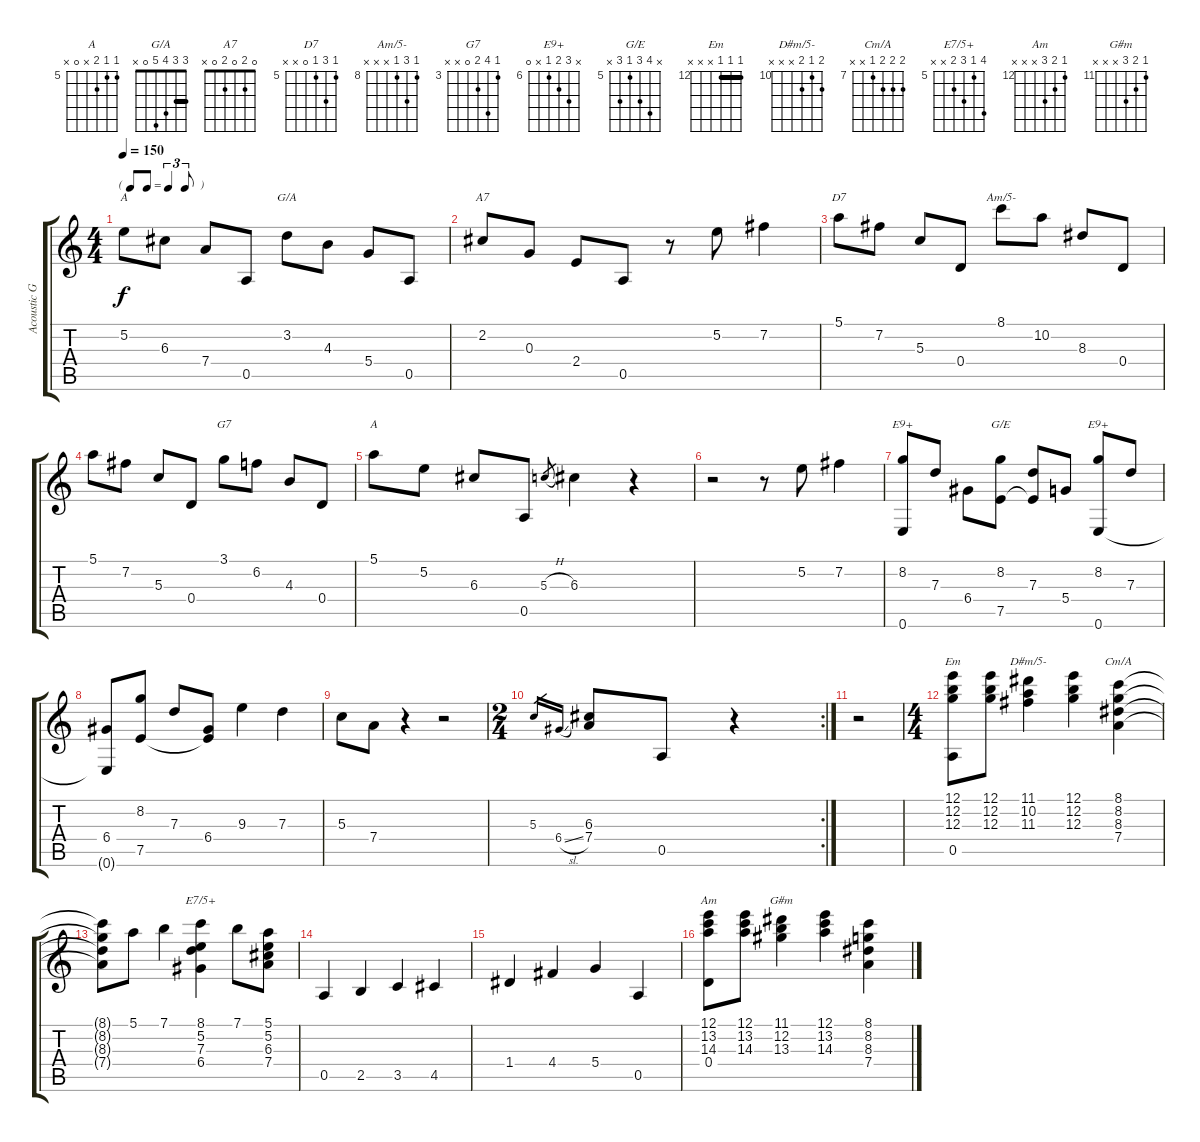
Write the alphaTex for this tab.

\track ("Acoustic Guitar" "Acoustic G") {instrument acousticguitarnylon}
\staff {score tabs}
\tuning (E4 B3 G3 D3 A2 E2) {hide}
\chord ("A" 5 5 6 7 0 x) {firstfret 5 barre 5}
\chord ("G/A" 3 3 4 5 0 x) {barre 3}
\chord ("A7" 0 2 0 2 0 x)
\chord ("D7" 5 7 5 0 x x) {firstfret 5}
\chord ("Am/5-" 8 10 8 x x x) {firstfret 8}
\chord ("G7" 3 6 4 0 x x) {firstfret 3}
\chord ("A" 5 5 6 x 0 x) {firstfret 5}
\chord ("E9+" x 8 7 6 7 0) {firstfret 6}
\chord ("G/E" x 8 7 5 7 x) {firstfret 5}
\chord ("E9+" x 8 7 6 x 0) {firstfret 6}
\chord ("Em" 12 12 12 x x x) {firstfret 12 barre 12}
\chord ("D#m/5-" 11 10 11 x x x) {firstfret 10}
\chord ("Cm/A" 8 8 8 7 x x) {firstfret 7}
\chord ("E7/5+" 8 5 7 6 x x) {firstfret 5}
\chord ("Am" 12 13 14 x x x) {firstfret 12}
\chord ("G#m" 11 12 13 x x x) {firstfret 11}
\ts (4 4)
\tf triplet8th
\tempo 150
\clef g2
\ks c
5.2.8{ch "A" dy f} 6.3.8 7.4.8 0.5.8 3.2.8{ch "G/A"} 4.3.8 5.4.8 0.5.8 |
2.2.8{ch "A7"} 0.3.8 2.4.8 0.5.8 r.8 5.2.8 7.2.4 |
5.1.8{ch "D7"} 7.2.8 5.3.8 0.4.8 8.1.8{ch "Am/5-"} 10.2.8 8.3.8 0.4.8 |
5.1.8 7.2.8 5.3.8 0.4.8 3.1.8{ch "G7"} 6.2.8 4.3.8 0.4.8 |
5.1.8{ch "A"} 5.2.8 6.3.8 0.5.8 5.3{h}.8{gr} 6.3.4 r.4 |
r.2 r.8 5.2.8 7.2.4 |
(8.2 0.6).8{ch "E9+"} 7.3.8 6.4.8 (8.2 7.5).8{ch "G/E"} (7.3 7.5{t}).8 5.4.8 (8.2 0.6).8{ch "E9+"} 7.3.8 |
(6.4 0.6{t}).8 (8.2 7.5).8 7.3.8 (6.4 7.5{t}).8 9.3.4 7.3.4 |
5.3.8 7.4.8 r.4 r.2 |
\rc 2
\ts (2 4)
5.3.16{gr} 6.4{sl}.16{gr} (6.3 7.4).8 0.5.8 r.4 |
r.2 |
\ts (4 4)
(12.1 12.2 12.3 0.5).8{ch "Em"} (12.1 12.2 12.3).8 (11.1 10.2 11.3).4{ch "D#m/5-"} (12.1 12.2 12.3).4 (8.1 8.2 8.3 7.4).4{ch "Cm/A"} |
(8.1{t} 8.2{t} 8.3{t} 7.4{t}).8 5.1.8 7.1.4 (8.1 5.2 7.3 6.4).4{ch "E7/5+"} 7.1.8 (5.1 5.2 6.3 7.4).8 |
0.5.4 2.5.4 3.5.4 4.5.4 |
1.4.4 4.4.4 5.4.4 0.5.4 |
(12.1 13.2 14.3 0.4).8{ch "Am"} (12.1 13.2 14.3).8 (11.1 12.2 13.3).4{ch "G#m"} (12.1 13.2 14.3).4 (8.1 8.2 8.3 7.4).4
